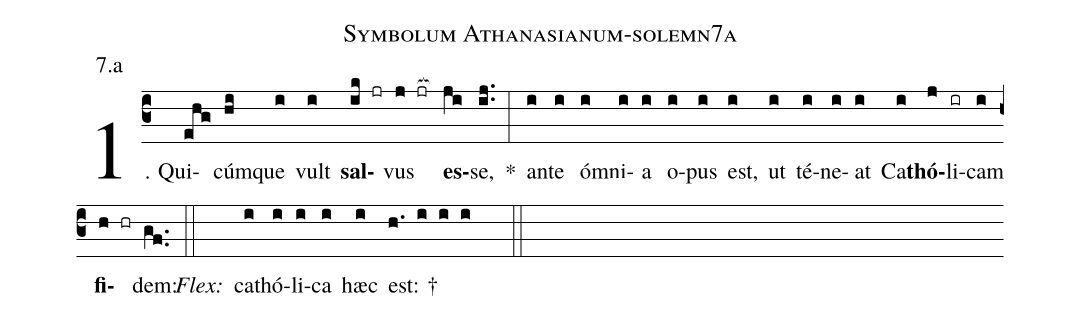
name: Symbolum Athanasianum-solemn7a;
annotation: 7.a;
%%
(c3)1. Qui(ehg)cúm(hi)que(i) vult(i) <b>sal</b>(ik jr)vus(j jr[ocb:1{]) <b>es</b>(ji[ocb:0}])se,(ij..) *(:) an(i)te(i) óm(i)ni(i)a(i) o(i)pus(i) est,(i) ut(i) té(i)ne(i)at(i) Ca(i)<b>thó</b>(j)li(ir)cam(i) <b>fi</b>(h hr)dem:(gf..) (::)
<i>Flex:</i>()  ca(i)thó(i)li(i)ca(i) hæc(i) est: †(h. i i i  ::)
